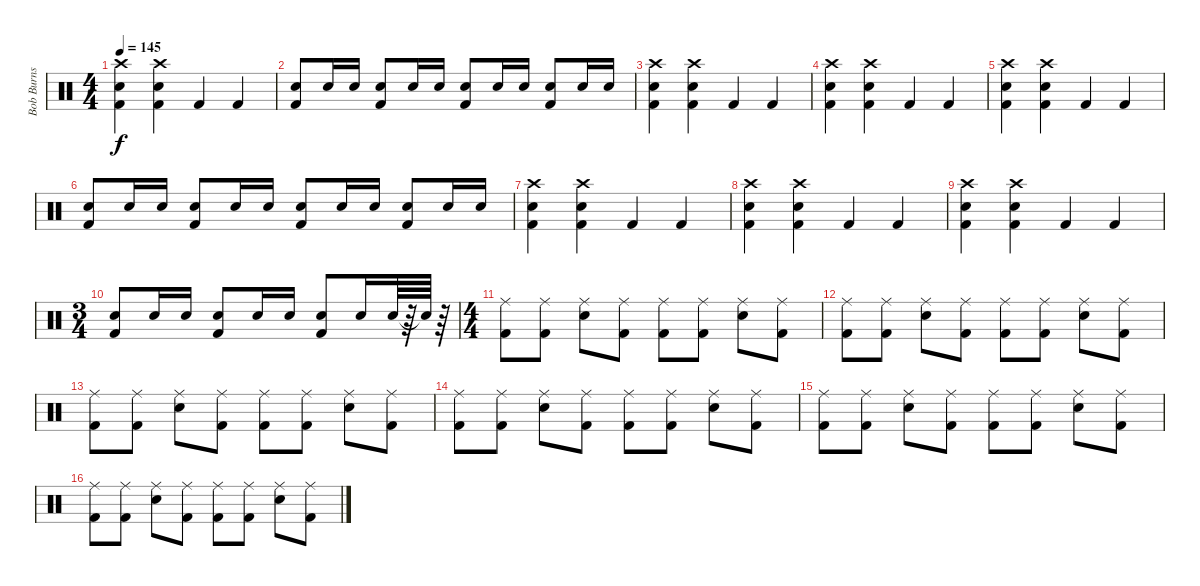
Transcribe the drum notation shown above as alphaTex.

\track ("Bob Burns (Drums)" "Bob Burns ") {instrument percussion}
\staff {score}
\articulation defaults
\ts (4 4)
\tempo 145
\clef neutral
\ks c
("Crash high (hit)" "Electric Snare (hit)" "Kick (hit) 2").4{dy f} ("Crash high (hit)" "Electric Snare (hit)" "Kick (hit) 2").4 "Kick (hit) 2".4 "Kick (hit) 2".4 |
("Electric Snare (hit)" "Kick (hit) 2").8 "Electric Snare (hit)".16 "Electric Snare (hit)".16 ("Electric Snare (hit)" "Kick (hit) 2").8 "Electric Snare (hit)".16 "Electric Snare (hit)".16 ("Electric Snare (hit)" "Kick (hit) 2").8 "Electric Snare (hit)".16 "Electric Snare (hit)".16 ("Electric Snare (hit)" "Kick (hit) 2").8 "Electric Snare (hit)".16 "Electric Snare (hit)".16 |
("Crash high (hit)" "Electric Snare (hit)" "Kick (hit) 2").4 ("Crash high (hit)" "Electric Snare (hit)" "Kick (hit) 2").4 "Kick (hit) 2".4 "Kick (hit) 2".4 |
("Crash high (hit)" "Electric Snare (hit)" "Kick (hit) 2").4 ("Crash high (hit)" "Electric Snare (hit)" "Kick (hit) 2").4 "Kick (hit) 2".4 "Kick (hit) 2".4 |
("Crash high (hit)" "Electric Snare (hit)" "Kick (hit) 2").4 ("Crash high (hit)" "Electric Snare (hit)" "Kick (hit) 2").4 "Kick (hit) 2".4 "Kick (hit) 2".4 |
("Electric Snare (hit)" "Kick (hit) 2").8 "Electric Snare (hit)".16 "Electric Snare (hit)".16 ("Electric Snare (hit)" "Kick (hit) 2").8 "Electric Snare (hit)".16 "Electric Snare (hit)".16 ("Electric Snare (hit)" "Kick (hit) 2").8 "Electric Snare (hit)".16 "Electric Snare (hit)".16 ("Electric Snare (hit)" "Kick (hit) 2").8 "Electric Snare (hit)".16 "Electric Snare (hit)".16 |
("Crash high (hit)" "Electric Snare (hit)" "Kick (hit) 2").4 ("Crash high (hit)" "Electric Snare (hit)" "Kick (hit) 2").4 "Kick (hit) 2".4 "Kick (hit) 2".4 |
("Crash high (hit)" "Electric Snare (hit)" "Kick (hit) 2").4 ("Crash high (hit)" "Electric Snare (hit)" "Kick (hit) 2").4 "Kick (hit) 2".4 "Kick (hit) 2".4 |
("Crash high (hit)" "Electric Snare (hit)" "Kick (hit) 2").4 ("Crash high (hit)" "Electric Snare (hit)" "Kick (hit) 2").4 "Kick (hit) 2".4 "Kick (hit) 2".4 |
\ts (3 4)
("Electric Snare (hit)" "Kick (hit) 2").8 "Electric Snare (hit)".16 "Electric Snare (hit)".16 ("Electric Snare (hit)" "Kick (hit) 2").8 "Electric Snare (hit)".16 "Electric Snare (hit)".16 ("Electric Snare (hit)" "Kick (hit) 2").8 "Electric Snare (hit)".16 "Electric Snare (hit)".64 r.64 "Electric Snare (hit)"{t}.64 r.64 |
\ts (4 4)
("Ride (middle)" "Kick (hit) 2").8 ("Ride (middle)" "Kick (hit) 2").8 ("Ride (middle)" "Electric Snare (hit)").8 ("Ride (middle)" "Kick (hit) 2").8 ("Ride (middle)" "Kick (hit) 2").8 ("Ride (middle)" "Kick (hit) 2").8 ("Ride (middle)" "Electric Snare (hit)").8 ("Ride (middle)" "Kick (hit) 2").8 |
("Ride (middle)" "Kick (hit) 2").8 ("Ride (middle)" "Kick (hit) 2").8 ("Ride (middle)" "Electric Snare (hit)").8 ("Ride (middle)" "Kick (hit) 2").8 ("Ride (middle)" "Kick (hit) 2").8 ("Ride (middle)" "Kick (hit) 2").8 ("Ride (middle)" "Electric Snare (hit)").8 ("Ride (middle)" "Kick (hit) 2").8 |
("Ride (middle)" "Kick (hit) 2").8 ("Ride (middle)" "Kick (hit) 2").8 ("Ride (middle)" "Electric Snare (hit)").8 ("Ride (middle)" "Kick (hit) 2").8 ("Ride (middle)" "Kick (hit) 2").8 ("Ride (middle)" "Kick (hit) 2").8 ("Ride (middle)" "Electric Snare (hit)").8 ("Ride (middle)" "Kick (hit) 2").8 |
("Ride (middle)" "Kick (hit) 2").8 ("Ride (middle)" "Kick (hit) 2").8 ("Ride (middle)" "Electric Snare (hit)").8 ("Ride (middle)" "Kick (hit) 2").8 ("Ride (middle)" "Kick (hit) 2").8 ("Ride (middle)" "Kick (hit) 2").8 ("Ride (middle)" "Electric Snare (hit)").8 ("Ride (middle)" "Kick (hit) 2").8 |
("Ride (middle)" "Kick (hit) 2").8 ("Ride (middle)" "Kick (hit) 2").8 ("Ride (middle)" "Electric Snare (hit)").8 ("Ride (middle)" "Kick (hit) 2").8 ("Ride (middle)" "Kick (hit) 2").8 ("Ride (middle)" "Kick (hit) 2").8 ("Ride (middle)" "Electric Snare (hit)").8 ("Ride (middle)" "Kick (hit) 2").8 |
("Ride (middle)" "Kick (hit) 2").8 ("Ride (middle)" "Kick (hit) 2").8 ("Ride (middle)" "Electric Snare (hit)").8 ("Ride (middle)" "Kick (hit) 2").8 ("Ride (middle)" "Kick (hit) 2").8 ("Ride (middle)" "Kick (hit) 2").8 ("Ride (middle)" "Electric Snare (hit)").8 ("Ride (middle)" "Kick (hit) 2").8
